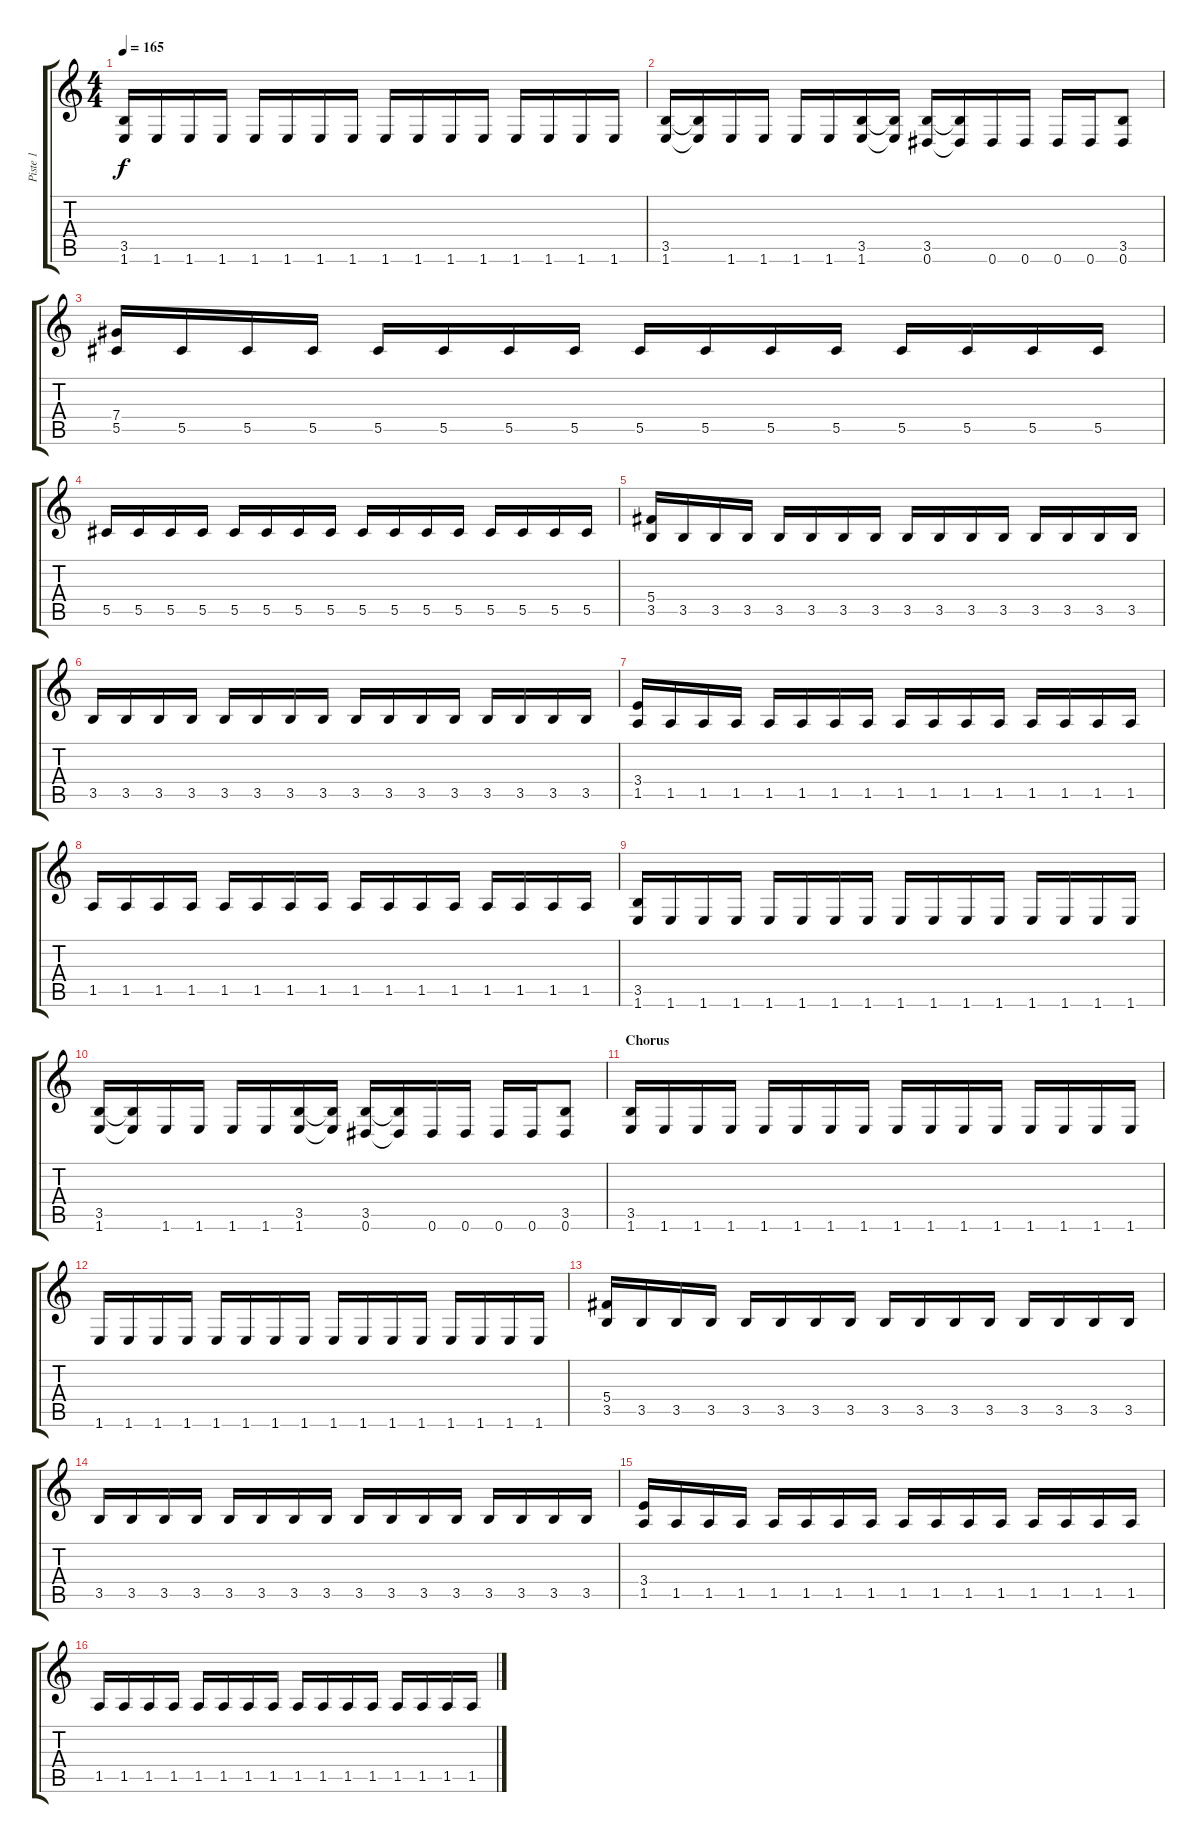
\track ("Piste 1" "Piste 1") {instrument distortionguitar}
\staff {score tabs}
\tuning (Eb4 Bb3 Gb3 Db3 Ab2 Eb2) {hide}
\ts (4 4)
\tempo 165
\clef g2
\ks c
(3.5 1.6).16{dy f} 1.6.16 1.6.16 1.6.16 1.6.16 1.6.16 1.6.16 1.6.16 1.6.16 1.6.16 1.6.16 1.6.16 1.6.16 1.6.16 1.6.16 1.6.16 |
(3.5 1.6).16 (3.5{t} 1.6{t}).16 1.6.16 1.6.16 1.6.16 1.6.16 (3.5 1.6).16 (3.5{t} 1.6{t}).16 (3.5 0.6).16 (3.5{t} 0.6{t}).16 0.6.16 0.6.16 0.6.16 0.6.16 (3.5 0.6).8 |
(7.4 5.5).16 5.5.16 5.5.16 5.5.16 5.5.16 5.5.16 5.5.16 5.5.16 5.5.16 5.5.16 5.5.16 5.5.16 5.5.16 5.5.16 5.5.16 5.5.16 |
5.5.16 5.5.16 5.5.16 5.5.16 5.5.16 5.5.16 5.5.16 5.5.16 5.5.16 5.5.16 5.5.16 5.5.16 5.5.16 5.5.16 5.5.16 5.5.16 |
(5.4 3.5).16 3.5.16 3.5.16 3.5.16 3.5.16 3.5.16 3.5.16 3.5.16 3.5.16 3.5.16 3.5.16 3.5.16 3.5.16 3.5.16 3.5.16 3.5.16 |
3.5.16 3.5.16 3.5.16 3.5.16 3.5.16 3.5.16 3.5.16 3.5.16 3.5.16 3.5.16 3.5.16 3.5.16 3.5.16 3.5.16 3.5.16 3.5.16 |
(3.4 1.5).16 1.5.16 1.5.16 1.5.16 1.5.16 1.5.16 1.5.16 1.5.16 1.5.16 1.5.16 1.5.16 1.5.16 1.5.16 1.5.16 1.5.16 1.5.16 |
1.5.16 1.5.16 1.5.16 1.5.16 1.5.16 1.5.16 1.5.16 1.5.16 1.5.16 1.5.16 1.5.16 1.5.16 1.5.16 1.5.16 1.5.16 1.5.16 |
(3.5 1.6).16 1.6.16 1.6.16 1.6.16 1.6.16 1.6.16 1.6.16 1.6.16 1.6.16 1.6.16 1.6.16 1.6.16 1.6.16 1.6.16 1.6.16 1.6.16 |
(3.5 1.6).16 (3.5{t} 1.6{t}).16 1.6.16 1.6.16 1.6.16 1.6.16 (3.5 1.6).16 (3.5{t} 1.6{t}).16 (3.5 0.6).16 (3.5{t} 0.6{t}).16 0.6.16 0.6.16 0.6.16 0.6.16 (3.5 0.6).8 |
\section ("" "Chorus")
(3.5 1.6).16 1.6.16 1.6.16 1.6.16 1.6.16 1.6.16 1.6.16 1.6.16 1.6.16 1.6.16 1.6.16 1.6.16 1.6.16 1.6.16 1.6.16 1.6.16 |
1.6.16 1.6.16 1.6.16 1.6.16 1.6.16 1.6.16 1.6.16 1.6.16 1.6.16 1.6.16 1.6.16 1.6.16 1.6.16 1.6.16 1.6.16 1.6.16 |
(5.4 3.5).16 3.5.16 3.5.16 3.5.16 3.5.16 3.5.16 3.5.16 3.5.16 3.5.16 3.5.16 3.5.16 3.5.16 3.5.16 3.5.16 3.5.16 3.5.16 |
3.5.16 3.5.16 3.5.16 3.5.16 3.5.16 3.5.16 3.5.16 3.5.16 3.5.16 3.5.16 3.5.16 3.5.16 3.5.16 3.5.16 3.5.16 3.5.16 |
(3.4 1.5).16 1.5.16 1.5.16 1.5.16 1.5.16 1.5.16 1.5.16 1.5.16 1.5.16 1.5.16 1.5.16 1.5.16 1.5.16 1.5.16 1.5.16 1.5.16 |
1.5.16 1.5.16 1.5.16 1.5.16 1.5.16 1.5.16 1.5.16 1.5.16 1.5.16 1.5.16 1.5.16 1.5.16 1.5.16 1.5.16 1.5.16 1.5.16
